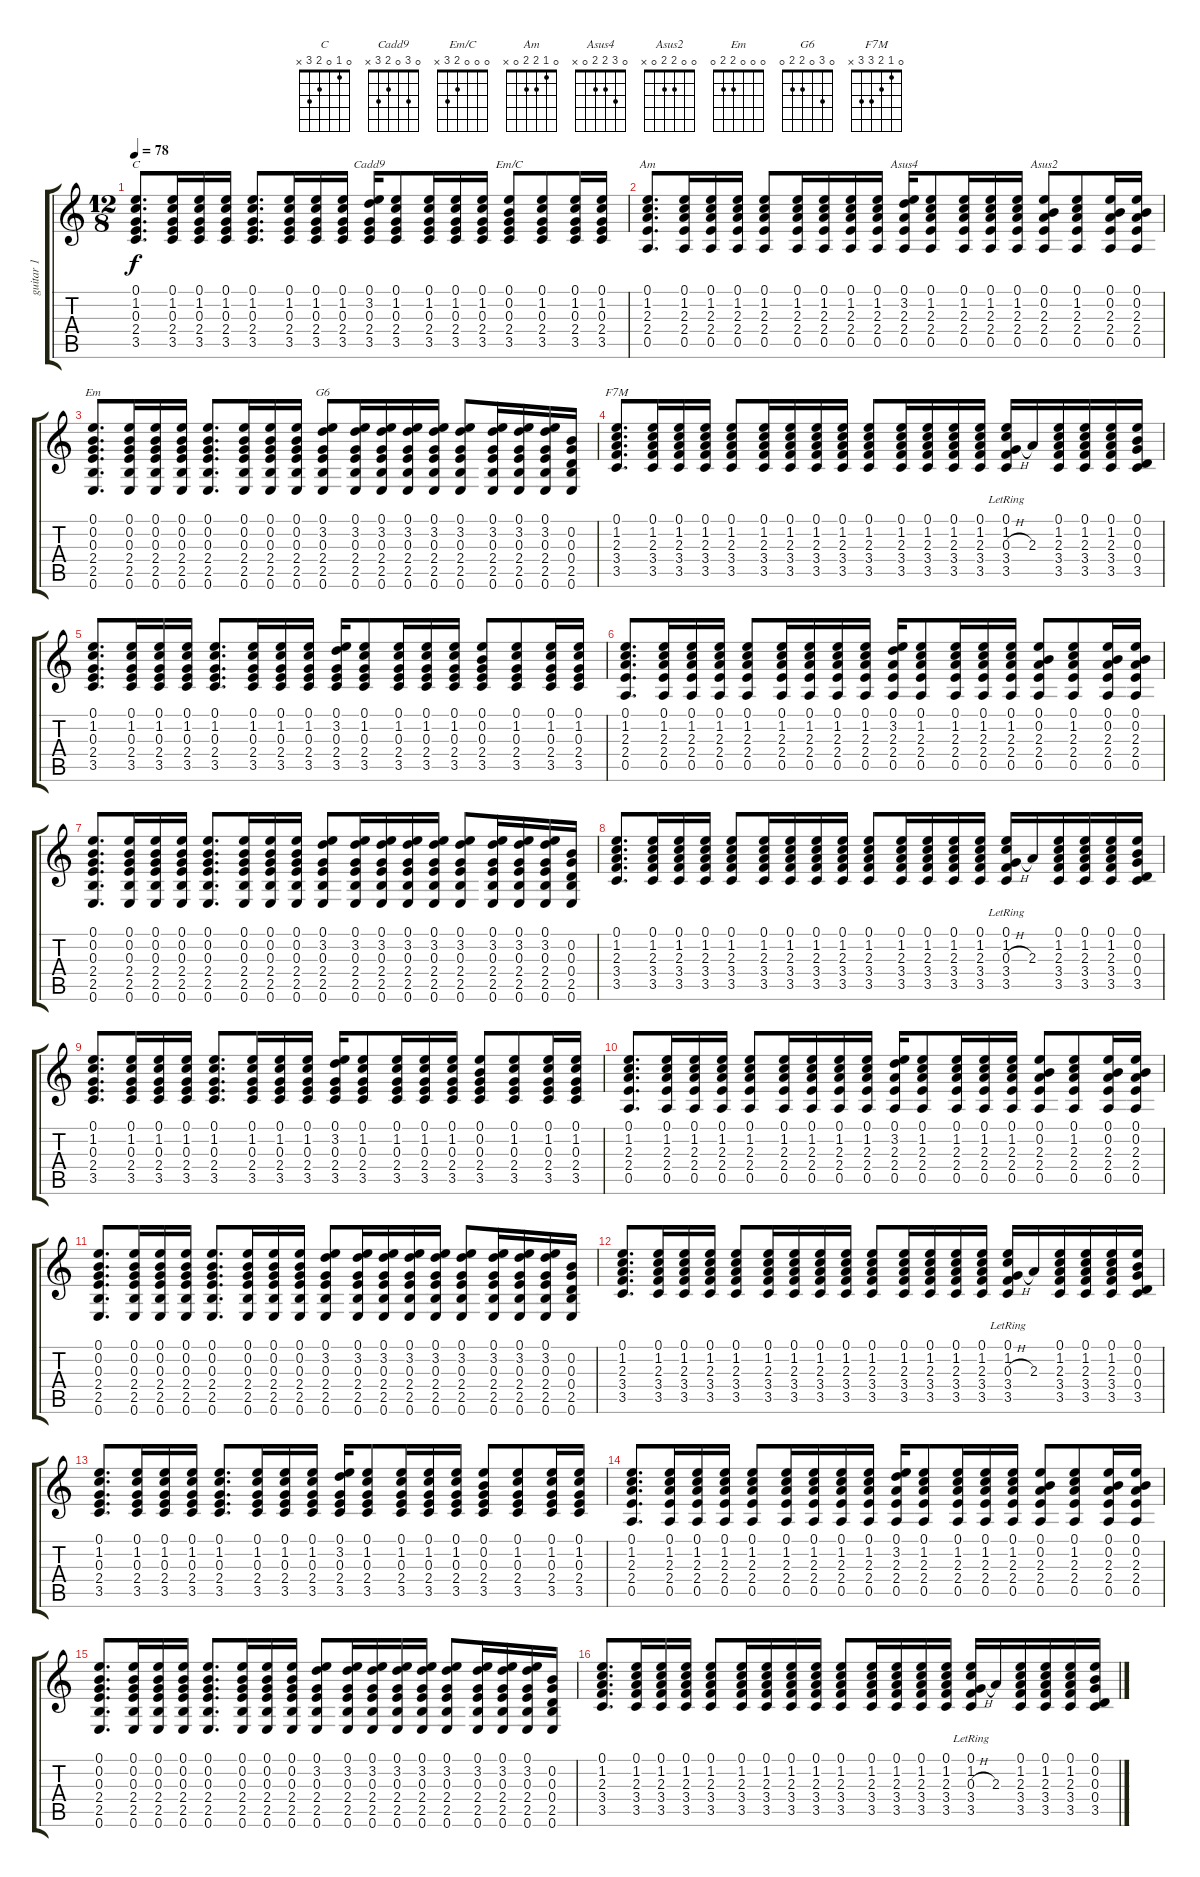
\track ("guitar 1" "guitar 1") {instrument acousticguitarsteel}
\staff {score tabs}
\tuning (E4 B3 G3 D3 A2 E2) {hide}
\chord ("C" 0 1 0 2 3 x)
\chord ("Cadd9" 0 3 0 2 3 x)
\chord ("Em/C" 0 0 0 2 3 x)
\chord ("Am" 0 1 2 2 0 x)
\chord ("Asus4" 0 3 2 2 0 x)
\chord ("Asus2" 0 0 2 2 0 x)
\chord ("Em" 0 0 0 2 2 0)
\chord ("G6" 0 3 0 2 2 0)
\chord ("F7M" 0 1 2 3 3 x)
\ts (12 8)
\tempo 78
\clef g2
\ks c
(0.1 1.2 0.3 2.4 3.5).8{d ch "C" dy f} (0.1 1.2 0.3 2.4 3.5).16 (0.1 1.2 0.3 2.4 3.5).16 (0.1 1.2 0.3 2.4 3.5).16 (0.1 1.2 0.3 2.4 3.5).8{d} (0.1 1.2 0.3 2.4 3.5).16 (0.1 1.2 0.3 2.4 3.5).16 (0.1 1.2 0.3 2.4 3.5).16 (0.1 3.2 0.3 2.4 3.5).16{ch "Cadd9"} (0.1 1.2 0.3 2.4 3.5).8 (0.1 1.2 0.3 2.4 3.5).16 (0.1 1.2 0.3 2.4 3.5).16 (0.1 1.2 0.3 2.4 3.5).16 (0.1 0.2 0.3 2.4 3.5).8{ch "Em/C"} (0.1 1.2 0.3 2.4 3.5).8 (0.1 1.2 0.3 2.4 3.5).16 (0.1 1.2 0.3 2.4 3.5).16 |
(0.1 1.2 2.3 2.4 0.5).8{d ch "Am"} (0.1 1.2 2.3 2.4 0.5).16 (0.1 1.2 2.3 2.4 0.5).16 (0.1 1.2 2.3 2.4 0.5).16 (0.1 1.2 2.3 2.4 0.5).8 (0.1 1.2 2.3 2.4 0.5).16 (0.1 1.2 2.3 2.4 0.5).16 (0.1 1.2 2.3 2.4 0.5).16 (0.1 1.2 2.3 2.4 0.5).16 (0.1 3.2 2.3 2.4 0.5).16{ch "Asus4"} (0.1 1.2 2.3 2.4 0.5).8 (0.1 1.2 2.3 2.4 0.5).16 (0.1 1.2 2.3 2.4 0.5).16 (0.1 1.2 2.3 2.4 0.5).16 (0.1 0.2 2.3 2.4 0.5).8{ch "Asus2"} (0.1 1.2 2.3 2.4 0.5).8 (0.1 0.2 2.3 2.4 0.5).16 (0.1 0.2 2.3 2.4 0.5).16 |
(0.1 0.2 0.3 2.4 2.5 0.6).8{d ch "Em"} (0.1 0.2 0.3 2.4 2.5 0.6).16 (0.1 0.2 0.3 2.4 2.5 0.6).16 (0.1 0.2 0.3 2.4 2.5 0.6).16 (0.1 0.2 0.3 2.4 2.5 0.6).8{d} (0.1 0.2 0.3 2.4 2.5 0.6).16 (0.1 0.2 0.3 2.4 2.5 0.6).16 (0.1 0.2 0.3 2.4 2.5 0.6).16 (0.1 3.2 0.3 2.4 2.5 0.6).8{ch "G6"} (0.1 3.2 0.3 2.4 2.5 0.6).16 (0.1 3.2 0.3 2.4 2.5 0.6).16 (0.1 3.2 0.3 2.4 2.5 0.6).16 (0.1 3.2 0.3 2.4 2.5 0.6).16 (0.1 3.2 0.3 2.4 2.5 0.6).8 (0.1 3.2 0.3 2.4 2.5 0.6).16 (0.1 3.2 0.3 2.4 2.5 0.6).16 (0.1 3.2 0.3 2.4 2.5 0.6).16 (0.2 0.3 0.4 2.5 0.6).16 |
(0.1 1.2 2.3 3.4 3.5).8{d ch "F7M"} (0.1 1.2 2.3 3.4 3.5).16 (0.1 1.2 2.3 3.4 3.5).16 (0.1 1.2 2.3 3.4 3.5).16 (0.1 1.2 2.3 3.4 3.5).8 (0.1 1.2 2.3 3.4 3.5).16 (0.1 1.2 2.3 3.4 3.5).16 (0.1 1.2 2.3 3.4 3.5).16 (0.1 1.2 2.3 3.4 3.5).16 (0.1 1.2 2.3 3.4 3.5).8 (0.1 1.2 2.3 3.4 3.5).16 (0.1 1.2 2.3 3.4 3.5).16 (0.1 1.2 2.3 3.4 3.5).16 (0.1 1.2 2.3 3.4 3.5).16 (0.1{lr} 1.2{lr} 0.3{h lr} 3.4{lr} 3.5{lr}).16 2.3.16 (0.1 1.2 2.3 3.4 3.5).16 (0.1 1.2 2.3 3.4 3.5).16 (0.1 1.2 2.3 3.4 3.5).16 (0.1 0.2 0.3 0.4 3.5).16 |
(0.1 1.2 0.3 2.4 3.5).8{d} (0.1 1.2 0.3 2.4 3.5).16 (0.1 1.2 0.3 2.4 3.5).16 (0.1 1.2 0.3 2.4 3.5).16 (0.1 1.2 0.3 2.4 3.5).8{d} (0.1 1.2 0.3 2.4 3.5).16 (0.1 1.2 0.3 2.4 3.5).16 (0.1 1.2 0.3 2.4 3.5).16 (0.1 3.2 0.3 2.4 3.5).16 (0.1 1.2 0.3 2.4 3.5).8 (0.1 1.2 0.3 2.4 3.5).16 (0.1 1.2 0.3 2.4 3.5).16 (0.1 1.2 0.3 2.4 3.5).16 (0.1 0.2 0.3 2.4 3.5).8 (0.1 1.2 0.3 2.4 3.5).8 (0.1 1.2 0.3 2.4 3.5).16 (0.1 1.2 0.3 2.4 3.5).16 |
(0.1 1.2 2.3 2.4 0.5).8{d} (0.1 1.2 2.3 2.4 0.5).16 (0.1 1.2 2.3 2.4 0.5).16 (0.1 1.2 2.3 2.4 0.5).16 (0.1 1.2 2.3 2.4 0.5).8 (0.1 1.2 2.3 2.4 0.5).16 (0.1 1.2 2.3 2.4 0.5).16 (0.1 1.2 2.3 2.4 0.5).16 (0.1 1.2 2.3 2.4 0.5).16 (0.1 3.2 2.3 2.4 0.5).16 (0.1 1.2 2.3 2.4 0.5).8 (0.1 1.2 2.3 2.4 0.5).16 (0.1 1.2 2.3 2.4 0.5).16 (0.1 1.2 2.3 2.4 0.5).16 (0.1 0.2 2.3 2.4 0.5).8 (0.1 1.2 2.3 2.4 0.5).8 (0.1 0.2 2.3 2.4 0.5).16 (0.1 0.2 2.3 2.4 0.5).16 |
(0.1 0.2 0.3 2.4 2.5 0.6).8{d} (0.1 0.2 0.3 2.4 2.5 0.6).16 (0.1 0.2 0.3 2.4 2.5 0.6).16 (0.1 0.2 0.3 2.4 2.5 0.6).16 (0.1 0.2 0.3 2.4 2.5 0.6).8{d} (0.1 0.2 0.3 2.4 2.5 0.6).16 (0.1 0.2 0.3 2.4 2.5 0.6).16 (0.1 0.2 0.3 2.4 2.5 0.6).16 (0.1 3.2 0.3 2.4 2.5 0.6).8 (0.1 3.2 0.3 2.4 2.5 0.6).16 (0.1 3.2 0.3 2.4 2.5 0.6).16 (0.1 3.2 0.3 2.4 2.5 0.6).16 (0.1 3.2 0.3 2.4 2.5 0.6).16 (0.1 3.2 0.3 2.4 2.5 0.6).8 (0.1 3.2 0.3 2.4 2.5 0.6).16 (0.1 3.2 0.3 2.4 2.5 0.6).16 (0.1 3.2 0.3 2.4 2.5 0.6).16 (0.2 0.3 0.4 2.5 0.6).16 |
(0.1 1.2 2.3 3.4 3.5).8{d} (0.1 1.2 2.3 3.4 3.5).16 (0.1 1.2 2.3 3.4 3.5).16 (0.1 1.2 2.3 3.4 3.5).16 (0.1 1.2 2.3 3.4 3.5).8 (0.1 1.2 2.3 3.4 3.5).16 (0.1 1.2 2.3 3.4 3.5).16 (0.1 1.2 2.3 3.4 3.5).16 (0.1 1.2 2.3 3.4 3.5).16 (0.1 1.2 2.3 3.4 3.5).8 (0.1 1.2 2.3 3.4 3.5).16 (0.1 1.2 2.3 3.4 3.5).16 (0.1 1.2 2.3 3.4 3.5).16 (0.1 1.2 2.3 3.4 3.5).16 (0.1{lr} 1.2{lr} 0.3{h lr} 3.4{lr} 3.5{lr}).16 2.3.16 (0.1 1.2 2.3 3.4 3.5).16 (0.1 1.2 2.3 3.4 3.5).16 (0.1 1.2 2.3 3.4 3.5).16 (0.1 0.2 0.3 0.4 3.5).16 |
(0.1 1.2 0.3 2.4 3.5).8{d} (0.1 1.2 0.3 2.4 3.5).16 (0.1 1.2 0.3 2.4 3.5).16 (0.1 1.2 0.3 2.4 3.5).16 (0.1 1.2 0.3 2.4 3.5).8{d} (0.1 1.2 0.3 2.4 3.5).16 (0.1 1.2 0.3 2.4 3.5).16 (0.1 1.2 0.3 2.4 3.5).16 (0.1 3.2 0.3 2.4 3.5).16 (0.1 1.2 0.3 2.4 3.5).8 (0.1 1.2 0.3 2.4 3.5).16 (0.1 1.2 0.3 2.4 3.5).16 (0.1 1.2 0.3 2.4 3.5).16 (0.1 0.2 0.3 2.4 3.5).8 (0.1 1.2 0.3 2.4 3.5).8 (0.1 1.2 0.3 2.4 3.5).16 (0.1 1.2 0.3 2.4 3.5).16 |
(0.1 1.2 2.3 2.4 0.5).8{d} (0.1 1.2 2.3 2.4 0.5).16 (0.1 1.2 2.3 2.4 0.5).16 (0.1 1.2 2.3 2.4 0.5).16 (0.1 1.2 2.3 2.4 0.5).8 (0.1 1.2 2.3 2.4 0.5).16 (0.1 1.2 2.3 2.4 0.5).16 (0.1 1.2 2.3 2.4 0.5).16 (0.1 1.2 2.3 2.4 0.5).16 (0.1 3.2 2.3 2.4 0.5).16 (0.1 1.2 2.3 2.4 0.5).8 (0.1 1.2 2.3 2.4 0.5).16 (0.1 1.2 2.3 2.4 0.5).16 (0.1 1.2 2.3 2.4 0.5).16 (0.1 0.2 2.3 2.4 0.5).8 (0.1 1.2 2.3 2.4 0.5).8 (0.1 0.2 2.3 2.4 0.5).16 (0.1 0.2 2.3 2.4 0.5).16 |
(0.1 0.2 0.3 2.4 2.5 0.6).8{d} (0.1 0.2 0.3 2.4 2.5 0.6).16 (0.1 0.2 0.3 2.4 2.5 0.6).16 (0.1 0.2 0.3 2.4 2.5 0.6).16 (0.1 0.2 0.3 2.4 2.5 0.6).8{d} (0.1 0.2 0.3 2.4 2.5 0.6).16 (0.1 0.2 0.3 2.4 2.5 0.6).16 (0.1 0.2 0.3 2.4 2.5 0.6).16 (0.1 3.2 0.3 2.4 2.5 0.6).8 (0.1 3.2 0.3 2.4 2.5 0.6).16 (0.1 3.2 0.3 2.4 2.5 0.6).16 (0.1 3.2 0.3 2.4 2.5 0.6).16 (0.1 3.2 0.3 2.4 2.5 0.6).16 (0.1 3.2 0.3 2.4 2.5 0.6).8 (0.1 3.2 0.3 2.4 2.5 0.6).16 (0.1 3.2 0.3 2.4 2.5 0.6).16 (0.1 3.2 0.3 2.4 2.5 0.6).16 (0.2 0.3 0.4 2.5 0.6).16 |
(0.1 1.2 2.3 3.4 3.5).8{d} (0.1 1.2 2.3 3.4 3.5).16 (0.1 1.2 2.3 3.4 3.5).16 (0.1 1.2 2.3 3.4 3.5).16 (0.1 1.2 2.3 3.4 3.5).8 (0.1 1.2 2.3 3.4 3.5).16 (0.1 1.2 2.3 3.4 3.5).16 (0.1 1.2 2.3 3.4 3.5).16 (0.1 1.2 2.3 3.4 3.5).16 (0.1 1.2 2.3 3.4 3.5).8 (0.1 1.2 2.3 3.4 3.5).16 (0.1 1.2 2.3 3.4 3.5).16 (0.1 1.2 2.3 3.4 3.5).16 (0.1 1.2 2.3 3.4 3.5).16 (0.1{lr} 1.2{lr} 0.3{h lr} 3.4{lr} 3.5{lr}).16 2.3.16 (0.1 1.2 2.3 3.4 3.5).16 (0.1 1.2 2.3 3.4 3.5).16 (0.1 1.2 2.3 3.4 3.5).16 (0.1 0.2 0.3 0.4 3.5).16 |
(0.1 1.2 0.3 2.4 3.5).8{d} (0.1 1.2 0.3 2.4 3.5).16 (0.1 1.2 0.3 2.4 3.5).16 (0.1 1.2 0.3 2.4 3.5).16 (0.1 1.2 0.3 2.4 3.5).8{d} (0.1 1.2 0.3 2.4 3.5).16 (0.1 1.2 0.3 2.4 3.5).16 (0.1 1.2 0.3 2.4 3.5).16 (0.1 3.2 0.3 2.4 3.5).16 (0.1 1.2 0.3 2.4 3.5).8 (0.1 1.2 0.3 2.4 3.5).16 (0.1 1.2 0.3 2.4 3.5).16 (0.1 1.2 0.3 2.4 3.5).16 (0.1 0.2 0.3 2.4 3.5).8 (0.1 1.2 0.3 2.4 3.5).8 (0.1 1.2 0.3 2.4 3.5).16 (0.1 1.2 0.3 2.4 3.5).16 |
(0.1 1.2 2.3 2.4 0.5).8{d} (0.1 1.2 2.3 2.4 0.5).16 (0.1 1.2 2.3 2.4 0.5).16 (0.1 1.2 2.3 2.4 0.5).16 (0.1 1.2 2.3 2.4 0.5).8 (0.1 1.2 2.3 2.4 0.5).16 (0.1 1.2 2.3 2.4 0.5).16 (0.1 1.2 2.3 2.4 0.5).16 (0.1 1.2 2.3 2.4 0.5).16 (0.1 3.2 2.3 2.4 0.5).16 (0.1 1.2 2.3 2.4 0.5).8 (0.1 1.2 2.3 2.4 0.5).16 (0.1 1.2 2.3 2.4 0.5).16 (0.1 1.2 2.3 2.4 0.5).16 (0.1 0.2 2.3 2.4 0.5).8 (0.1 1.2 2.3 2.4 0.5).8 (0.1 0.2 2.3 2.4 0.5).16 (0.1 0.2 2.3 2.4 0.5).16 |
(0.1 0.2 0.3 2.4 2.5 0.6).8{d} (0.1 0.2 0.3 2.4 2.5 0.6).16 (0.1 0.2 0.3 2.4 2.5 0.6).16 (0.1 0.2 0.3 2.4 2.5 0.6).16 (0.1 0.2 0.3 2.4 2.5 0.6).8{d} (0.1 0.2 0.3 2.4 2.5 0.6).16 (0.1 0.2 0.3 2.4 2.5 0.6).16 (0.1 0.2 0.3 2.4 2.5 0.6).16 (0.1 3.2 0.3 2.4 2.5 0.6).8 (0.1 3.2 0.3 2.4 2.5 0.6).16 (0.1 3.2 0.3 2.4 2.5 0.6).16 (0.1 3.2 0.3 2.4 2.5 0.6).16 (0.1 3.2 0.3 2.4 2.5 0.6).16 (0.1 3.2 0.3 2.4 2.5 0.6).8 (0.1 3.2 0.3 2.4 2.5 0.6).16 (0.1 3.2 0.3 2.4 2.5 0.6).16 (0.1 3.2 0.3 2.4 2.5 0.6).16 (0.2 0.3 0.4 2.5 0.6).16 |
(0.1 1.2 2.3 3.4 3.5).8{d} (0.1 1.2 2.3 3.4 3.5).16 (0.1 1.2 2.3 3.4 3.5).16 (0.1 1.2 2.3 3.4 3.5).16 (0.1 1.2 2.3 3.4 3.5).8 (0.1 1.2 2.3 3.4 3.5).16 (0.1 1.2 2.3 3.4 3.5).16 (0.1 1.2 2.3 3.4 3.5).16 (0.1 1.2 2.3 3.4 3.5).16 (0.1 1.2 2.3 3.4 3.5).8 (0.1 1.2 2.3 3.4 3.5).16 (0.1 1.2 2.3 3.4 3.5).16 (0.1 1.2 2.3 3.4 3.5).16 (0.1 1.2 2.3 3.4 3.5).16 (0.1{lr} 1.2{lr} 0.3{h lr} 3.4{lr} 3.5{lr}).16 2.3.16 (0.1 1.2 2.3 3.4 3.5).16 (0.1 1.2 2.3 3.4 3.5).16 (0.1 1.2 2.3 3.4 3.5).16 (0.1 0.2 0.3 0.4 3.5).16
